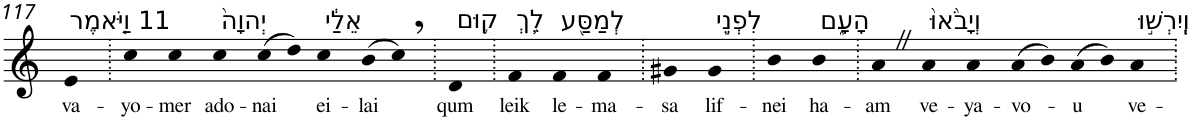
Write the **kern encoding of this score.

**kern	**text
*part1	*part1
*staff1	*staff1
*I"Piano	*
*I'Pno	*
!!LO:PB:g=z
*clefG2	*
*k[]	*
=117	=117
!LO:TX:a:t=11 וַיֹּ֤אמֶר	!
!	!LO:LY:b
4e	va-
=118.	=118.
!	!LO:LY:b
4cc	-yo-
!	!LO:LY:b
4cc	-mer
!LO:TX:a:t=יְהוָה֙	!
!	!LO:LY:b
4cc	ado-
!	!LO:LY:b
(8cc	-nai
8dd)	.
!LO:TX:a:t=אֵלַ֔י	!
!	!LO:LY:b
4cc	ei-
!	!LO:LY:b
(8b	-lai
8cc,)	.
=119.	=119.
!LO:TX:a:t=ק֛וּם	!
!	!LO:LY:b
4d	qum
=120.	=120.
!LO:TX:a:t=לֵ֥ךְ	!
!	!LO:LY:b
4f	leik
!LO:TX:a:t=לְמַסַּ֖ע	!
!	!LO:LY:b
4f	le-
!	!LO:LY:b
4f	-ma-
=121.	=121.
!	!LO:LY:b
4g#X	-sa
!LO:TX:a:t=לִפְנֵ֣י	!
!	!LO:LY:b
4g#	lif-
=122.	=122.
!	!LO:LY:b
4b	-nei
!LO:TX:a:t=הָעָ֑ם	!
!	!LO:LY:b
4b	ha-
=123.	=123.
!	!LO:LY:b
4aZ	-am
!LO:TX:a:t=וְיָבֹ֙אוּ֙	!
!	!LO:LY:b
4a	ve-
!	!LO:LY:b
4a	-ya-
!	!LO:LY:b
(8a	-vo-
8b)	.
!	!LO:LY:b
(8a	-u
8b)	.
!LO:TX:a:t=וְיִֽרְשׁ֣וּ	!
!	!LO:LY:b
4a	ve-
=.	=.
*-	*-
